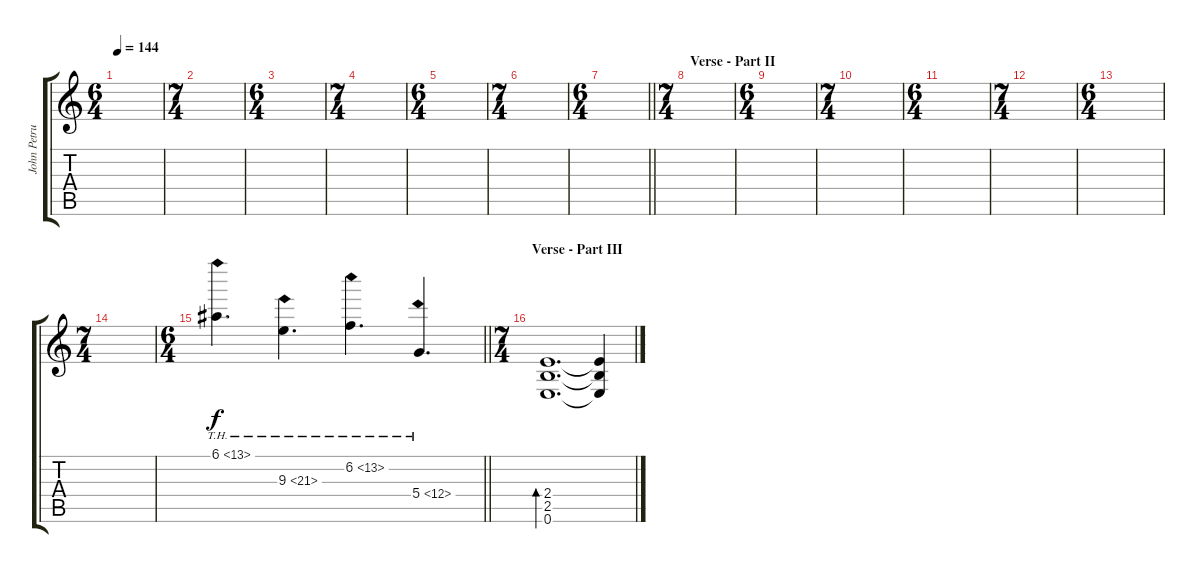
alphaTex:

\track ("John Petrucci - 1" "John Petru") {instrument distortionguitar}
\staff {score tabs}
\tuning (E4 B3 G3 D3 A2 E2) {hide}
\ts (6 4)
\tempo 144
\clef g2
\ks c
|
\ts (7 4)
|
\ts (6 4)
|
\ts (7 4)
|
\ts (6 4)
|
\ts (7 4)
|
\ts (6 4)
\barLineRight lightlight
|
\ts (7 4)
\section ("" "Verse - Part II")
|
\ts (6 4)
|
\ts (7 4)
|
\ts (6 4)
|
\ts (7 4)
|
\ts (6 4)
|
\ts (7 4)
|
\ts (6 4)
\barLineRight lightlight
6.1{th 7}.4{d instrument distortionguitar} 9.3{th 12}.4{d} 6.2{th 7}.4{d} 5.4{th 7}.4{d} |
\ts (7 4)
\section ("" "Verse - Part III")
(2.4 2.5 0.6).1{d bd 60} (2.4{t} 2.5{t} 0.6{t}).4
